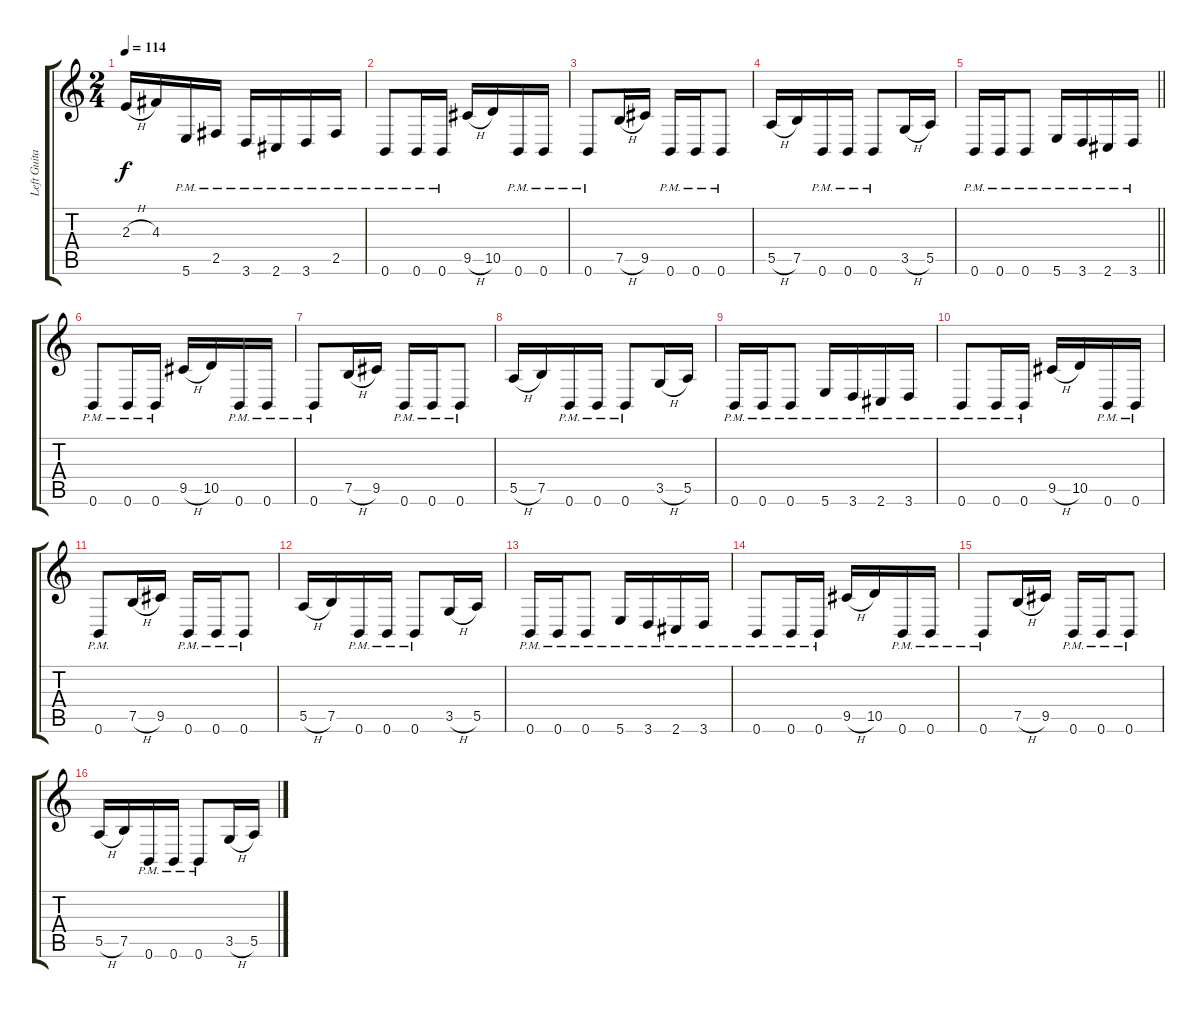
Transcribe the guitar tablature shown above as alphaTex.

\track ("Left Guitar" "Left Guita") {instrument electricguitarclean}
\staff {score tabs}
\tuning (B3 Gb3 D3 A2 E2 B1) {hide}
\ts (2 4)
\tempo 114
\clef g2
\ks c
2.3{h}.16{dy f} 4.3.16 5.6{pm}.16 2.5{pm}.16 3.6{pm}.16 2.6{pm}.16 3.6{pm}.16 2.5{pm}.16 |
0.6{pm}.8 0.6{pm}.16 0.6{pm}.16 9.5{h}.16 10.5.16 0.6{pm}.16 0.6{pm}.16 |
0.6{pm}.8 7.5{h}.16 9.5.16 0.6{pm}.16 0.6{pm}.16 0.6{pm}.8 |
5.5{h}.16 7.5.16 0.6{pm}.16 0.6{pm}.16 0.6{pm}.8 3.5{h}.16 5.5.16 |
\barLineRight lightlight
0.6{pm}.16 0.6{pm}.16 0.6{pm}.8 5.6{pm}.16 3.6{pm}.16 2.6{pm}.16 3.6{pm}.16 |
\section ("" "")
0.6{pm}.8 0.6{pm}.16 0.6{pm}.16 9.5{h}.16 10.5.16 0.6{pm}.16 0.6{pm}.16 |
0.6{pm}.8 7.5{h}.16 9.5.16 0.6{pm}.16 0.6{pm}.16 0.6{pm}.8 |
5.5{h}.16 7.5.16 0.6{pm}.16 0.6{pm}.16 0.6{pm}.8 3.5{h}.16 5.5.16 |
0.6{pm}.16 0.6{pm}.16 0.6{pm}.8 5.6{pm}.16 3.6{pm}.16 2.6{pm}.16 3.6{pm}.16 |
0.6{pm}.8 0.6{pm}.16 0.6{pm}.16 9.5{h}.16 10.5.16 0.6{pm}.16 0.6{pm}.16 |
0.6{pm}.8 7.5{h}.16 9.5.16 0.6{pm}.16 0.6{pm}.16 0.6{pm}.8 |
5.5{h}.16 7.5.16 0.6{pm}.16 0.6{pm}.16 0.6{pm}.8 3.5{h}.16 5.5.16 |
0.6{pm}.16 0.6{pm}.16 0.6{pm}.8 5.6{pm}.16 3.6{pm}.16 2.6{pm}.16 3.6{pm}.16 |
0.6{pm}.8 0.6{pm}.16 0.6{pm}.16 9.5{h}.16 10.5.16 0.6{pm}.16 0.6{pm}.16 |
0.6{pm}.8 7.5{h}.16 9.5.16 0.6{pm}.16 0.6{pm}.16 0.6{pm}.8 |
5.5{h}.16 7.5.16 0.6{pm}.16 0.6{pm}.16 0.6{pm}.8 3.5{h}.16 5.5.16
